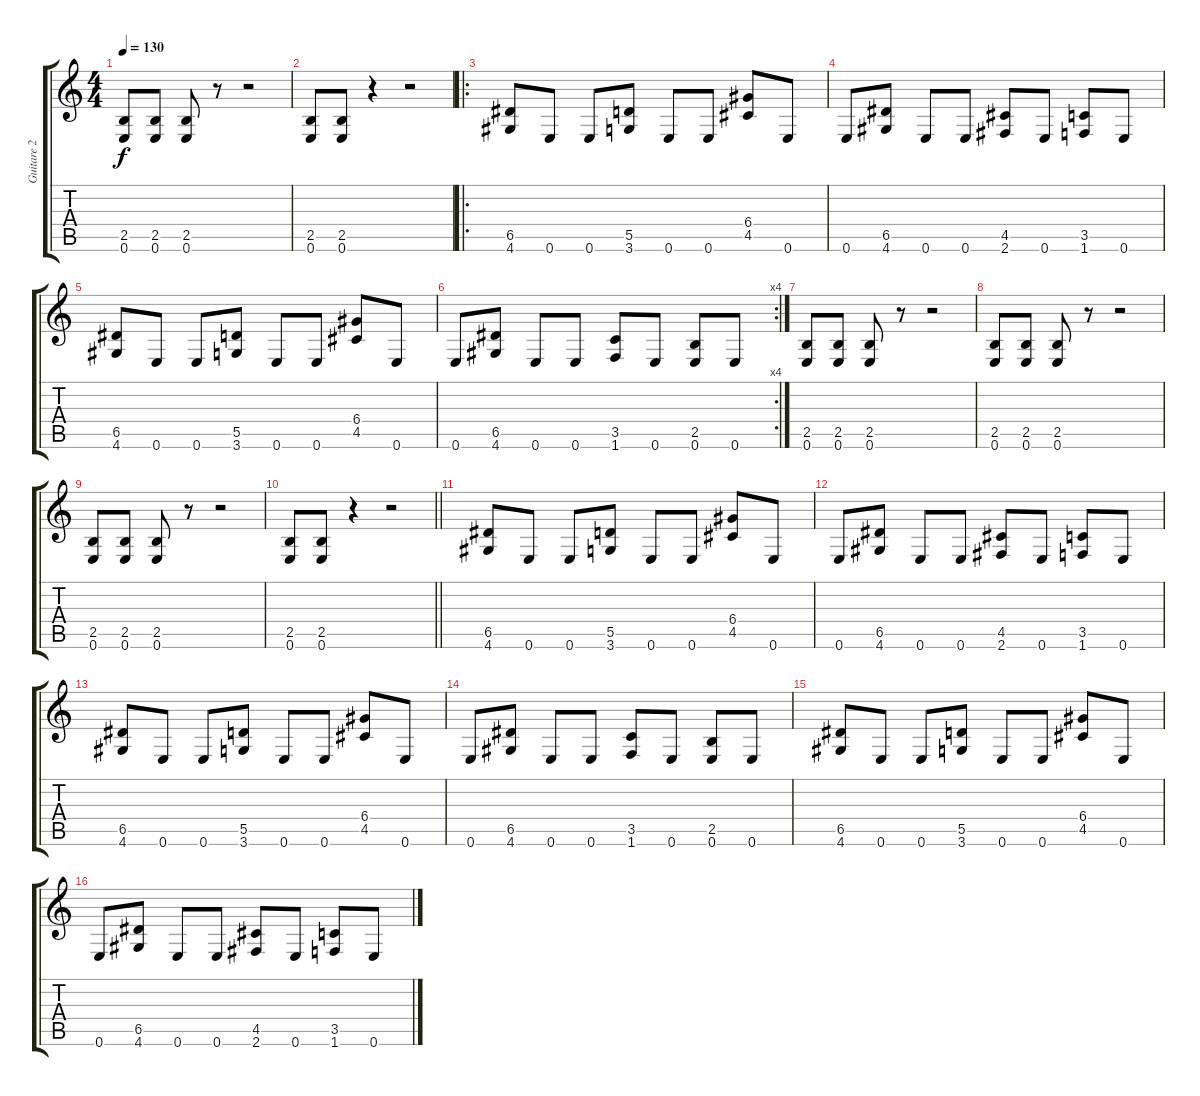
\track ("Guitare 2" "Guitare 2") {instrument overdrivenguitar}
\staff {score tabs}
\tuning (E4 B3 G3 D3 A2 E2) {hide}
\ts (4 4)
\tempo 130
\clef g2
\ks c
(2.5 0.6).8{dy f} (2.5 0.6).8 (2.5 0.6).8 r.8 r.2 |
(2.5 0.6).8 (2.5 0.6).8 r.4 r.2 |
\ro
(6.5 4.6).8 0.6.8 0.6.8 (5.5 3.6).8 0.6.8 0.6.8 (6.4 4.5).8 0.6.8 |
0.6.8 (6.5 4.6).8 0.6.8 0.6.8 (4.5 2.6).8 0.6.8 (3.5 1.6).8 0.6.8 |
(6.5 4.6).8 0.6.8 0.6.8 (5.5 3.6).8 0.6.8 0.6.8 (6.4 4.5).8 0.6.8 |
\rc 4
0.6.8 (6.5 4.6).8 0.6.8 0.6.8 (3.5 1.6).8 0.6.8 (2.5 0.6).8 0.6.8 |
(2.5 0.6).8 (2.5 0.6).8 (2.5 0.6).8 r.8 r.2 |
(2.5 0.6).8 (2.5 0.6).8 (2.5 0.6).8 r.8 r.2 |
(2.5 0.6).8 (2.5 0.6).8 (2.5 0.6).8 r.8 r.2 |
\barLineRight lightlight
(2.5 0.6).8 (2.5 0.6).8 r.4 r.2 |
(6.5 4.6).8 0.6.8 0.6.8 (5.5 3.6).8 0.6.8 0.6.8 (6.4 4.5).8 0.6.8 |
0.6.8 (6.5 4.6).8 0.6.8 0.6.8 (4.5 2.6).8 0.6.8 (3.5 1.6).8 0.6.8 |
(6.5 4.6).8 0.6.8 0.6.8 (5.5 3.6).8 0.6.8 0.6.8 (6.4 4.5).8 0.6.8 |
0.6.8 (6.5 4.6).8 0.6.8 0.6.8 (3.5 1.6).8 0.6.8 (2.5 0.6).8 0.6.8 |
(6.5 4.6).8 0.6.8 0.6.8 (5.5 3.6).8 0.6.8 0.6.8 (6.4 4.5).8 0.6.8 |
0.6.8 (6.5 4.6).8 0.6.8 0.6.8 (4.5 2.6).8 0.6.8 (3.5 1.6).8 0.6.8
